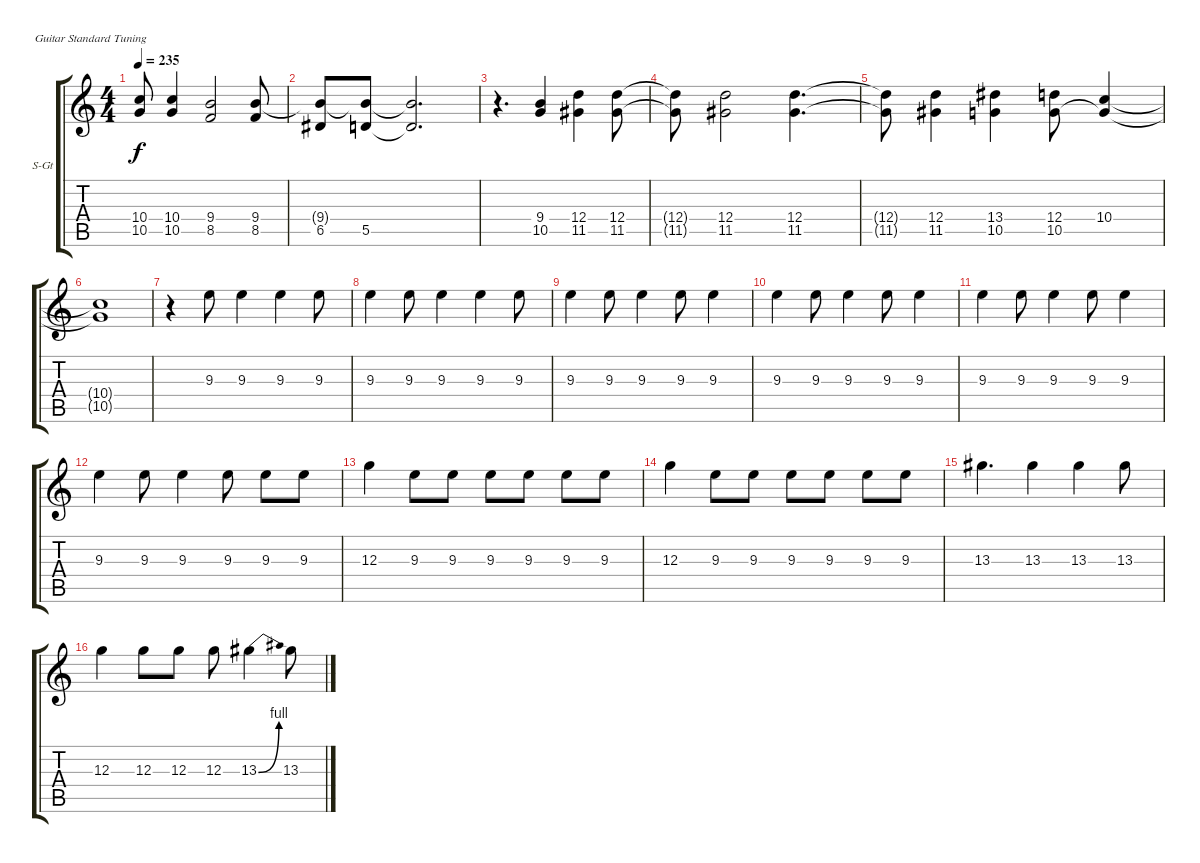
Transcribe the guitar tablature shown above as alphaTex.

\defaultSystemsLayout 4
\bracketExtendMode groupsimilarinstruments
\firstSystemTrackNameOrientation horizontal
\otherSystemsTrackNameOrientation horizontal
\track ("Steel Guitar" "S-Gt") {instrument acousticguitarsteel}
\staff {score tabs}
\tuning (E4 B3 G3 D3 A2 E2)
\ts (4 4)
\tempo 235
\clef g2
\scale
0.226121
\ks c
(10.4{t} 10.5{t}).8{dy f} (10.4 10.5).4 (9.4 8.5).2 (9.4 8.5).8 |
\scale
0.218324 (9.4{t} 6.5).8 (9.4{t} 5.5).8 (9.4{t} 5.5{t}).2{d} |
\scale
0.191011 r.4{d} (9.4 10.5).4 (12.4 11.5).4 (12.4 11.5).8 |
\scale
0.215088 (12.4{t} 11.5{t}).8 (12.4 11.5).2 (12.4 11.5).4{d} |
\scale
0.287319 (12.4{t} 11.5{t}).8 (12.4 11.5).4 (13.4 10.5).4 (12.4 10.5).8 (10.4 10.5{t}).4 |
\scale
0.0979133 (10.4{t} 10.5{t}).1 |
\scale
0.208668 r.4 9.3.8 9.3.4 9.3.4 9.3.8 |
\scale
0.19697 9.3.4 9.3.8 9.3.4 9.3.4 9.3.8 |
\scale
0.19697 9.3.4 9.3.8 9.3.4 9.3.8 9.3.4 |
\scale
0.19697 9.3.4 9.3.8 9.3.4 9.3.8 9.3.4 |
\scale
0.19697 9.3.4 9.3.8 9.3.4 9.3.8 9.3.4 |
\scale
0.212121 9.3.4 9.3.8 9.3.4 9.3.8 9.3.8 9.3.8 |
\scale
0.202703 12.3.4 9.3.8 9.3.8 9.3.8 9.3.8 9.3.8 9.3.8 |
\scale
0.202703 12.3.4 9.3.8 9.3.8 9.3.8 9.3.8 9.3.8 9.3.8 |
\scale
0.163514 13.3.4{d} 13.3.4 13.3.4 13.3.8 |
\scale
0.228378 12.3.4 12.3.8 12.3.8 12.3.8 13.3{be (bend 0 0 60 4)}.4 13.3.8
